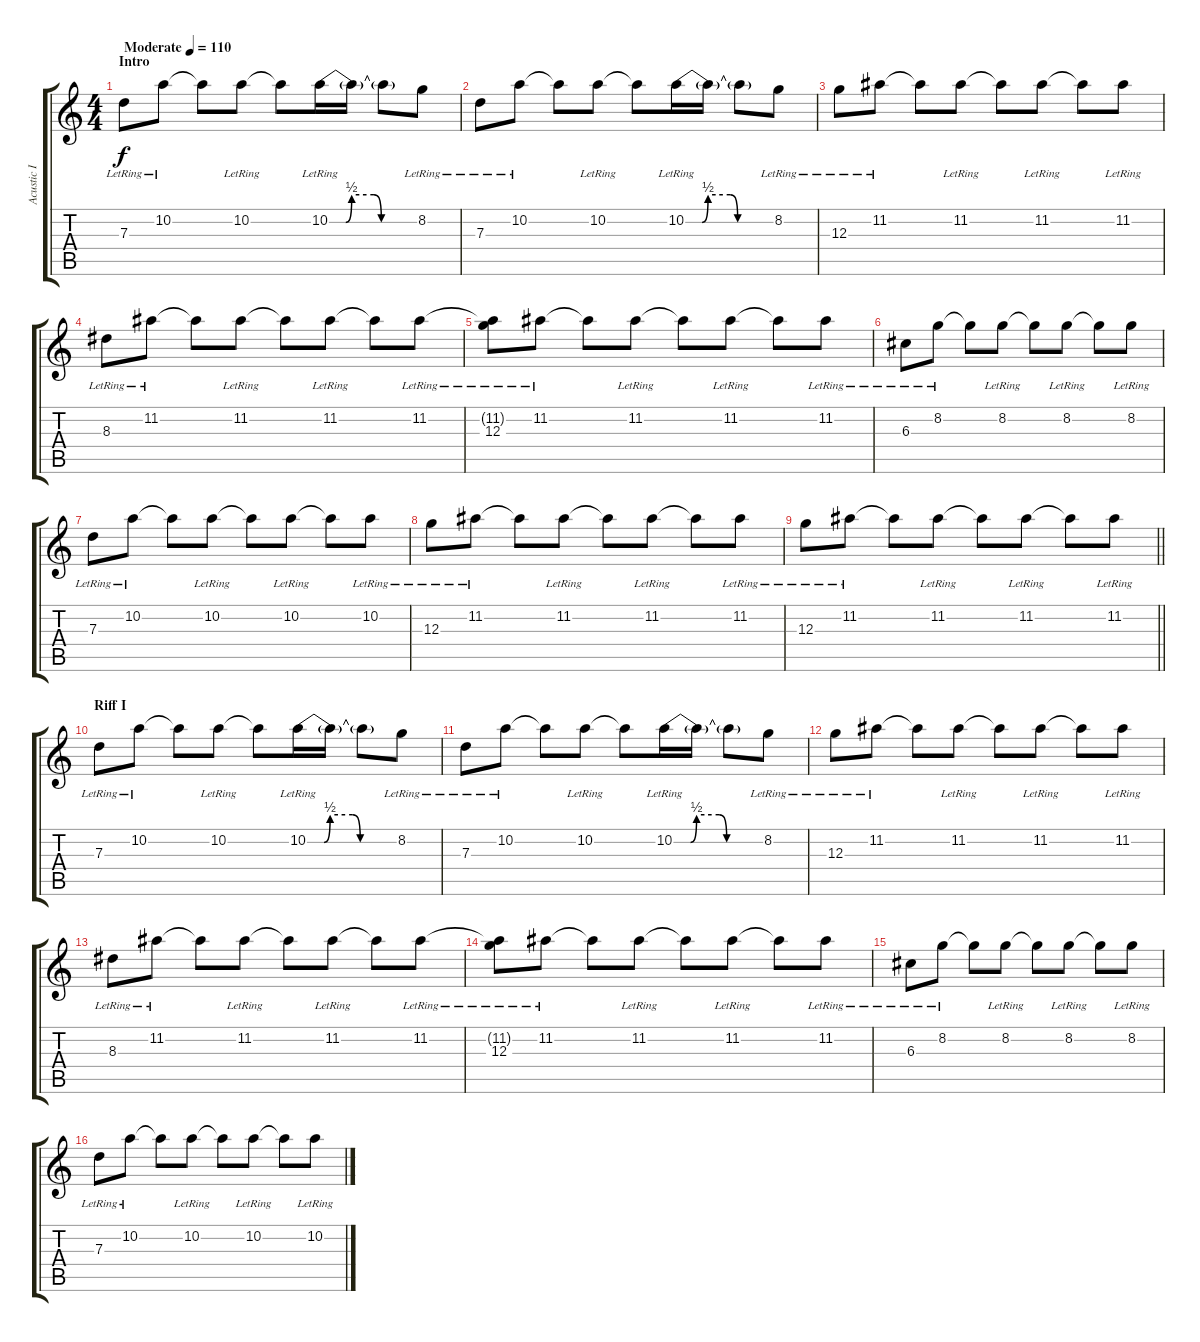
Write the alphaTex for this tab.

\track ("Acustic I" "Acustic I") {instrument acousticguitarsteel}
\staff {score tabs}
\tuning (E4 B3 G3 D3 A2 E2) {hide}
\ts (4 4)
\section ("" "Intro")
\tempo (110 "Moderate")
\clef g2
\ks c
7.3{lr}.8{dy f instrument acousticguitarsteel} 10.2{lr}.8 10.2{t}.8 10.2{lr}.8 10.2{t}.8 10.2{be (custom 0 0 11 0 15 2 25 2 30 2 35 0 45 0 60 0) lr}.16 10.2{t}.16 10.2{t}.8 8.2{lr}.8 |
7.3{lr}.8 10.2{lr}.8 10.2{t}.8 10.2{lr}.8 10.2{t}.8 10.2{be (custom 0 0 11 0 15 2 25 2 30 2 35 0 45 0 60 0) lr}.16 10.2{t}.16 10.2{t}.8 8.2{lr}.8 |
12.3{lr}.8 11.2{lr}.8 11.2{t}.8 11.2{lr}.8 11.2{t}.8 11.2{lr}.8 11.2{t}.8 11.2{lr}.8 |
8.3{lr}.8 11.2{lr}.8 11.2{t}.8 11.2{lr}.8 11.2{t}.8 11.2{lr}.8 11.2{t}.8 11.2{lr}.8 |
(11.2{t} 12.3{lr}).8 11.2{lr}.8 11.2{t}.8 11.2{lr}.8 11.2{t}.8 11.2{lr}.8 11.2{t}.8 11.2{lr}.8 |
6.3{lr}.8 8.2{lr}.8 8.2{t}.8 8.2{lr}.8 8.2{t}.8 8.2{lr}.8 8.2{t}.8 8.2{lr}.8 |
7.3{lr}.8 10.2{lr}.8 10.2{t}.8 10.2{lr}.8 10.2{t}.8 10.2{lr}.8 10.2{t}.8 10.2{lr}.8 |
12.3{lr}.8 11.2{lr}.8 11.2{t}.8 11.2{lr}.8 11.2{t}.8 11.2{lr}.8 11.2{t}.8 11.2{lr}.8 |
\barLineRight lightlight
12.3{lr}.8 11.2{lr}.8 11.2{t}.8 11.2{lr}.8 11.2{t}.8 11.2{lr}.8 11.2{t}.8 11.2{lr}.8 |
\section ("" "Riff I")
7.3{lr}.8 10.2{lr}.8 10.2{t}.8 10.2{lr}.8 10.2{t}.8 10.2{be (custom 0 0 11 0 15 2 25 2 30 2 35 0 45 0 60 0) lr}.16 10.2{t}.16 10.2{t}.8 8.2{lr}.8 |
7.3{lr}.8 10.2{lr}.8 10.2{t}.8 10.2{lr}.8 10.2{t}.8 10.2{be (custom 0 0 11 0 15 2 25 2 30 2 35 0 45 0 60 0) lr}.16 10.2{t}.16 10.2{t}.8 8.2{lr}.8 |
12.3{lr}.8 11.2{lr}.8 11.2{t}.8 11.2{lr}.8 11.2{t}.8 11.2{lr}.8 11.2{t}.8 11.2{lr}.8 |
8.3{lr}.8 11.2{lr}.8 11.2{t}.8 11.2{lr}.8 11.2{t}.8 11.2{lr}.8 11.2{t}.8 11.2{lr}.8 |
(11.2{t} 12.3{lr}).8 11.2{lr}.8 11.2{t}.8 11.2{lr}.8 11.2{t}.8 11.2{lr}.8 11.2{t}.8 11.2{lr}.8 |
6.3{lr}.8 8.2{lr}.8 8.2{t}.8 8.2{lr}.8 8.2{t}.8 8.2{lr}.8 8.2{t}.8 8.2{lr}.8 |
7.3{lr}.8 10.2{lr}.8 10.2{t}.8 10.2{lr}.8 10.2{t}.8 10.2{lr}.8 10.2{t}.8 10.2{lr}.8
